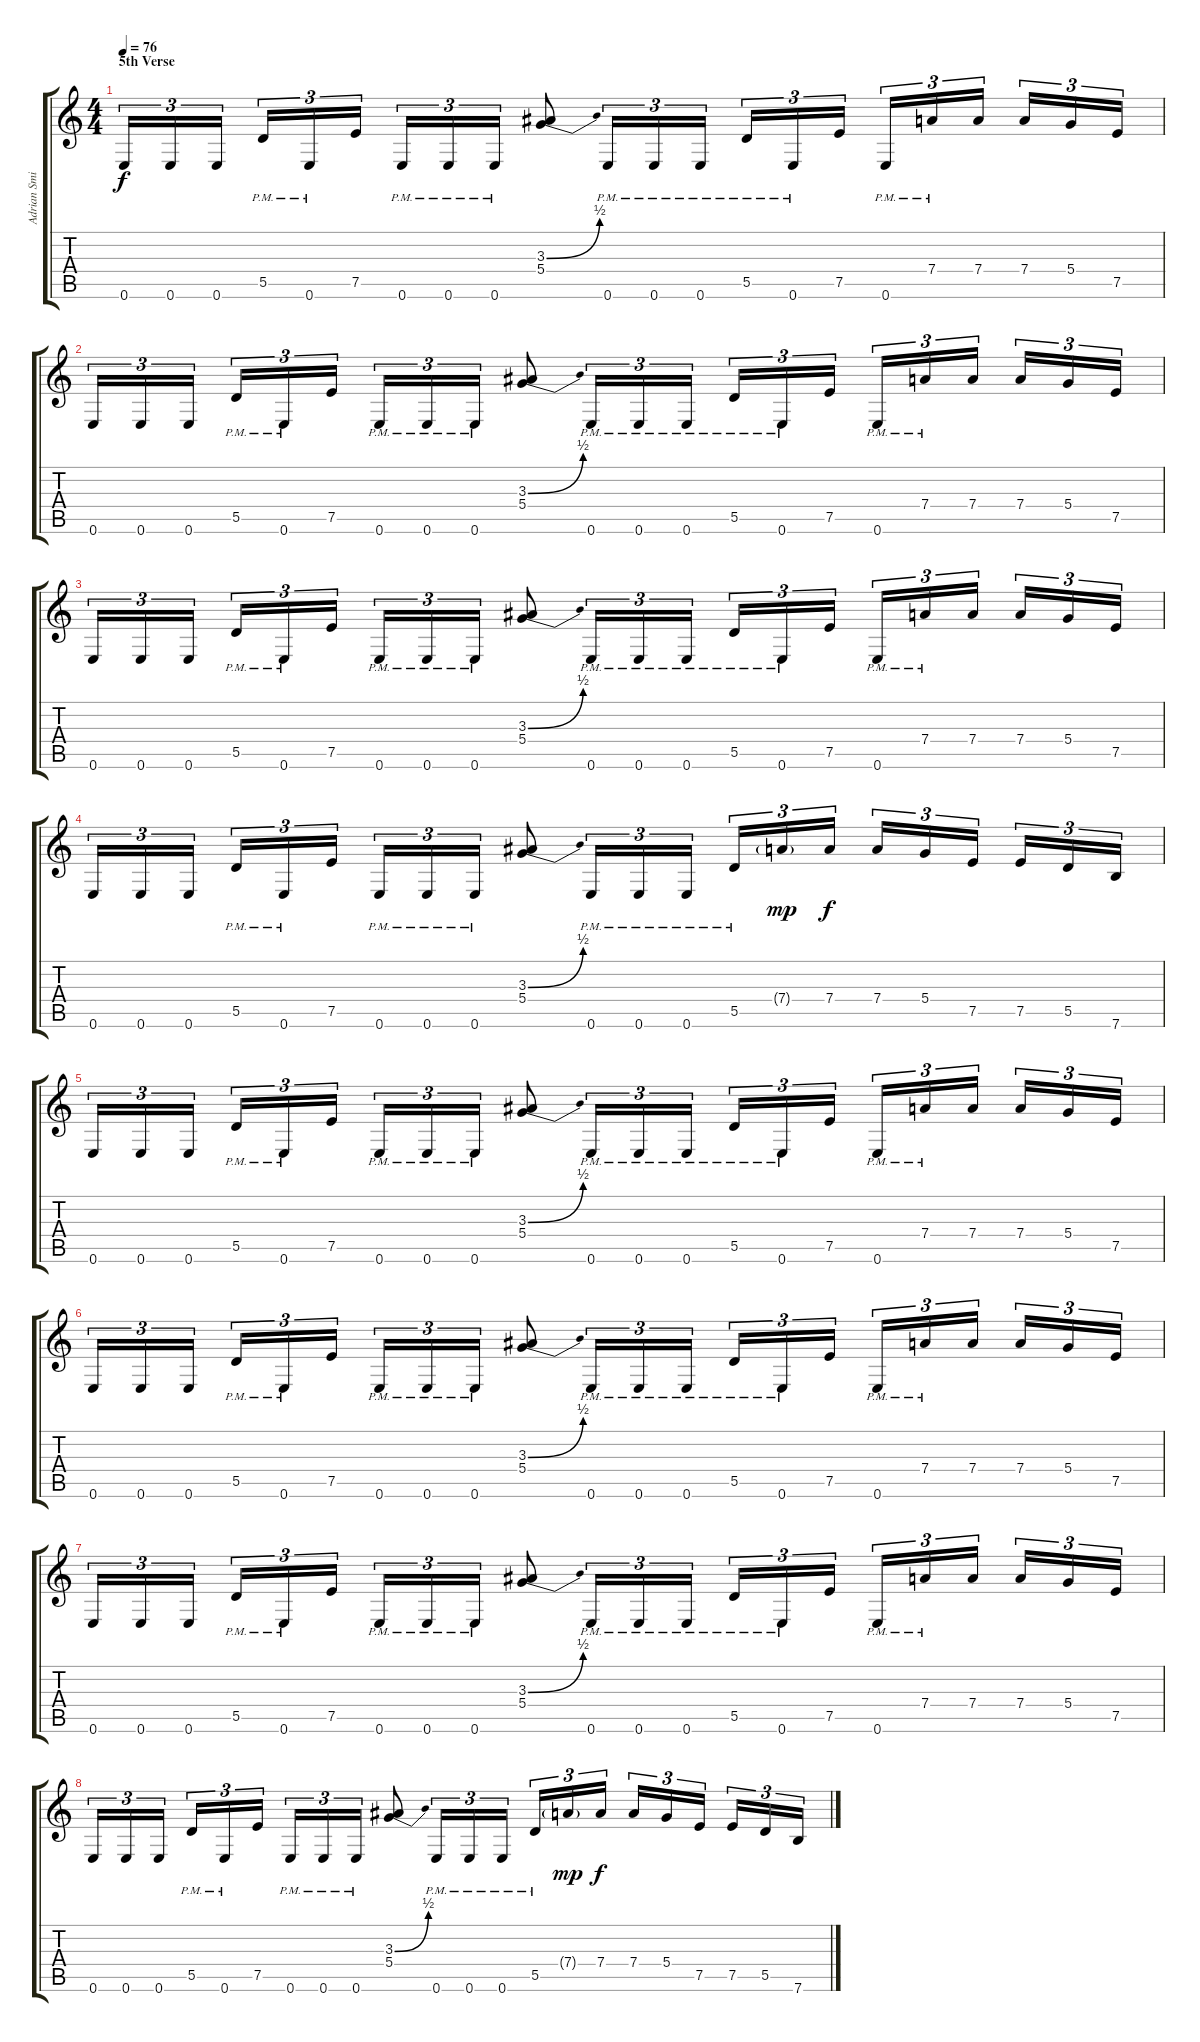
\track ("Adrian Smith" "Adrian Smi") {instrument distortionguitar}
\staff {score tabs}
\tuning (E4 B3 G3 D3 A2 E2) {hide}
\ts (4 4)
\section ("" "5th Verse")
\tempo 76
\clef g2
\ks c
0.6.16{tu (3 2) dy f} 0.6.16{tu (3 2)} 0.6.16{tu (3 2) beam splitsecondary} 5.5{pm}.16{tu (3 2)} 0.6{pm}.16{tu (3 2)} 7.5.16{tu (3 2)} 0.6{pm}.16{tu (3 2)} 0.6{pm}.16{tu (3 2)} 0.6{pm}.16{tu (3 2)} (3.3{be (bend 0 0 60 2)} 5.4).8 0.6{pm}.16{tu (3 2)} 0.6{pm}.16{tu (3 2)} 0.6{pm}.16{tu (3 2) beam splitsecondary} 5.5{pm}.16{tu (3 2)} 0.6{pm}.16{tu (3 2)} 7.5.16{tu (3 2)} 0.6{pm}.16{tu (3 2)} 7.4{pm}.16{tu (3 2)} 7.4.16{tu (3 2) beam splitsecondary} 7.4.16{tu (3 2)} 5.4.16{tu (3 2)} 7.5.16{tu (3 2)} |
0.6.16{tu (3 2)} 0.6.16{tu (3 2)} 0.6.16{tu (3 2) beam splitsecondary} 5.5{pm}.16{tu (3 2)} 0.6{pm}.16{tu (3 2)} 7.5.16{tu (3 2)} 0.6{pm}.16{tu (3 2)} 0.6{pm}.16{tu (3 2)} 0.6{pm}.16{tu (3 2)} (3.3{be (bend 0 0 60 2)} 5.4).8 0.6{pm}.16{tu (3 2)} 0.6{pm}.16{tu (3 2)} 0.6{pm}.16{tu (3 2) beam splitsecondary} 5.5{pm}.16{tu (3 2)} 0.6{pm}.16{tu (3 2)} 7.5.16{tu (3 2)} 0.6{pm}.16{tu (3 2)} 7.4{pm}.16{tu (3 2)} 7.4.16{tu (3 2) beam splitsecondary} 7.4.16{tu (3 2)} 5.4.16{tu (3 2)} 7.5.16{tu (3 2)} |
0.6.16{tu (3 2)} 0.6.16{tu (3 2)} 0.6.16{tu (3 2) beam splitsecondary} 5.5{pm}.16{tu (3 2)} 0.6{pm}.16{tu (3 2)} 7.5.16{tu (3 2)} 0.6{pm}.16{tu (3 2)} 0.6{pm}.16{tu (3 2)} 0.6{pm}.16{tu (3 2)} (3.3{be (bend 0 0 60 2)} 5.4).8 0.6{pm}.16{tu (3 2)} 0.6{pm}.16{tu (3 2)} 0.6{pm}.16{tu (3 2) beam splitsecondary} 5.5{pm}.16{tu (3 2)} 0.6{pm}.16{tu (3 2)} 7.5.16{tu (3 2)} 0.6{pm}.16{tu (3 2)} 7.4{pm}.16{tu (3 2)} 7.4.16{tu (3 2) beam splitsecondary} 7.4.16{tu (3 2)} 5.4.16{tu (3 2)} 7.5.16{tu (3 2)} |
0.6.16{tu (3 2)} 0.6.16{tu (3 2)} 0.6.16{tu (3 2) beam splitsecondary} 5.5{pm}.16{tu (3 2)} 0.6{pm}.16{tu (3 2)} 7.5.16{tu (3 2)} 0.6{pm}.16{tu (3 2)} 0.6{pm}.16{tu (3 2)} 0.6{pm}.16{tu (3 2)} (3.3{be (bend 0 0 60 2)} 5.4).8 0.6{pm}.16{tu (3 2)} 0.6{pm}.16{tu (3 2)} 0.6{pm}.16{tu (3 2) beam splitsecondary} 5.5{pm}.16{tu (3 2)} 7.4{g}.16{tu (3 2) dy mp} 7.4.16{tu (3 2) dy f} 7.4.16{tu (3 2)} 5.4.16{tu (3 2)} 7.5.16{tu (3 2) beam splitsecondary} 7.5.16{tu (3 2)} 5.5.16{tu (3 2)} 7.6.16{tu (3 2)} |
0.6.16{tu (3 2)} 0.6.16{tu (3 2)} 0.6.16{tu (3 2) beam splitsecondary} 5.5{pm}.16{tu (3 2)} 0.6{pm}.16{tu (3 2)} 7.5.16{tu (3 2)} 0.6{pm}.16{tu (3 2)} 0.6{pm}.16{tu (3 2)} 0.6{pm}.16{tu (3 2)} (3.3{be (bend 0 0 60 2)} 5.4).8 0.6{pm}.16{tu (3 2)} 0.6{pm}.16{tu (3 2)} 0.6{pm}.16{tu (3 2) beam splitsecondary} 5.5{pm}.16{tu (3 2)} 0.6{pm}.16{tu (3 2)} 7.5.16{tu (3 2)} 0.6{pm}.16{tu (3 2)} 7.4{pm}.16{tu (3 2)} 7.4.16{tu (3 2) beam splitsecondary} 7.4.16{tu (3 2)} 5.4.16{tu (3 2)} 7.5.16{tu (3 2)} |
0.6.16{tu (3 2)} 0.6.16{tu (3 2)} 0.6.16{tu (3 2) beam splitsecondary} 5.5{pm}.16{tu (3 2)} 0.6{pm}.16{tu (3 2)} 7.5.16{tu (3 2)} 0.6{pm}.16{tu (3 2)} 0.6{pm}.16{tu (3 2)} 0.6{pm}.16{tu (3 2)} (3.3{be (bend 0 0 60 2)} 5.4).8 0.6{pm}.16{tu (3 2)} 0.6{pm}.16{tu (3 2)} 0.6{pm}.16{tu (3 2) beam splitsecondary} 5.5{pm}.16{tu (3 2)} 0.6{pm}.16{tu (3 2)} 7.5.16{tu (3 2)} 0.6{pm}.16{tu (3 2)} 7.4{pm}.16{tu (3 2)} 7.4.16{tu (3 2) beam splitsecondary} 7.4.16{tu (3 2)} 5.4.16{tu (3 2)} 7.5.16{tu (3 2)} |
0.6.16{tu (3 2)} 0.6.16{tu (3 2)} 0.6.16{tu (3 2) beam splitsecondary} 5.5{pm}.16{tu (3 2)} 0.6{pm}.16{tu (3 2)} 7.5.16{tu (3 2)} 0.6{pm}.16{tu (3 2)} 0.6{pm}.16{tu (3 2)} 0.6{pm}.16{tu (3 2)} (3.3{be (bend 0 0 60 2)} 5.4).8 0.6{pm}.16{tu (3 2)} 0.6{pm}.16{tu (3 2)} 0.6{pm}.16{tu (3 2) beam splitsecondary} 5.5{pm}.16{tu (3 2)} 0.6{pm}.16{tu (3 2)} 7.5.16{tu (3 2)} 0.6{pm}.16{tu (3 2)} 7.4{pm}.16{tu (3 2)} 7.4.16{tu (3 2) beam splitsecondary} 7.4.16{tu (3 2)} 5.4.16{tu (3 2)} 7.5.16{tu (3 2)} |
0.6.16{tu (3 2)} 0.6.16{tu (3 2)} 0.6.16{tu (3 2) beam splitsecondary} 5.5{pm}.16{tu (3 2)} 0.6{pm}.16{tu (3 2)} 7.5.16{tu (3 2)} 0.6{pm}.16{tu (3 2)} 0.6{pm}.16{tu (3 2)} 0.6{pm}.16{tu (3 2)} (3.3{be (bend 0 0 60 2)} 5.4).8 0.6{pm}.16{tu (3 2)} 0.6{pm}.16{tu (3 2)} 0.6{pm}.16{tu (3 2) beam splitsecondary} 5.5{pm}.16{tu (3 2)} 7.4{g}.16{tu (3 2) dy mp} 7.4.16{tu (3 2) dy f} 7.4.16{tu (3 2)} 5.4.16{tu (3 2)} 7.5.16{tu (3 2) beam splitsecondary} 7.5.16{tu (3 2)} 5.5.16{tu (3 2)} 7.6.16{tu (3 2)}
